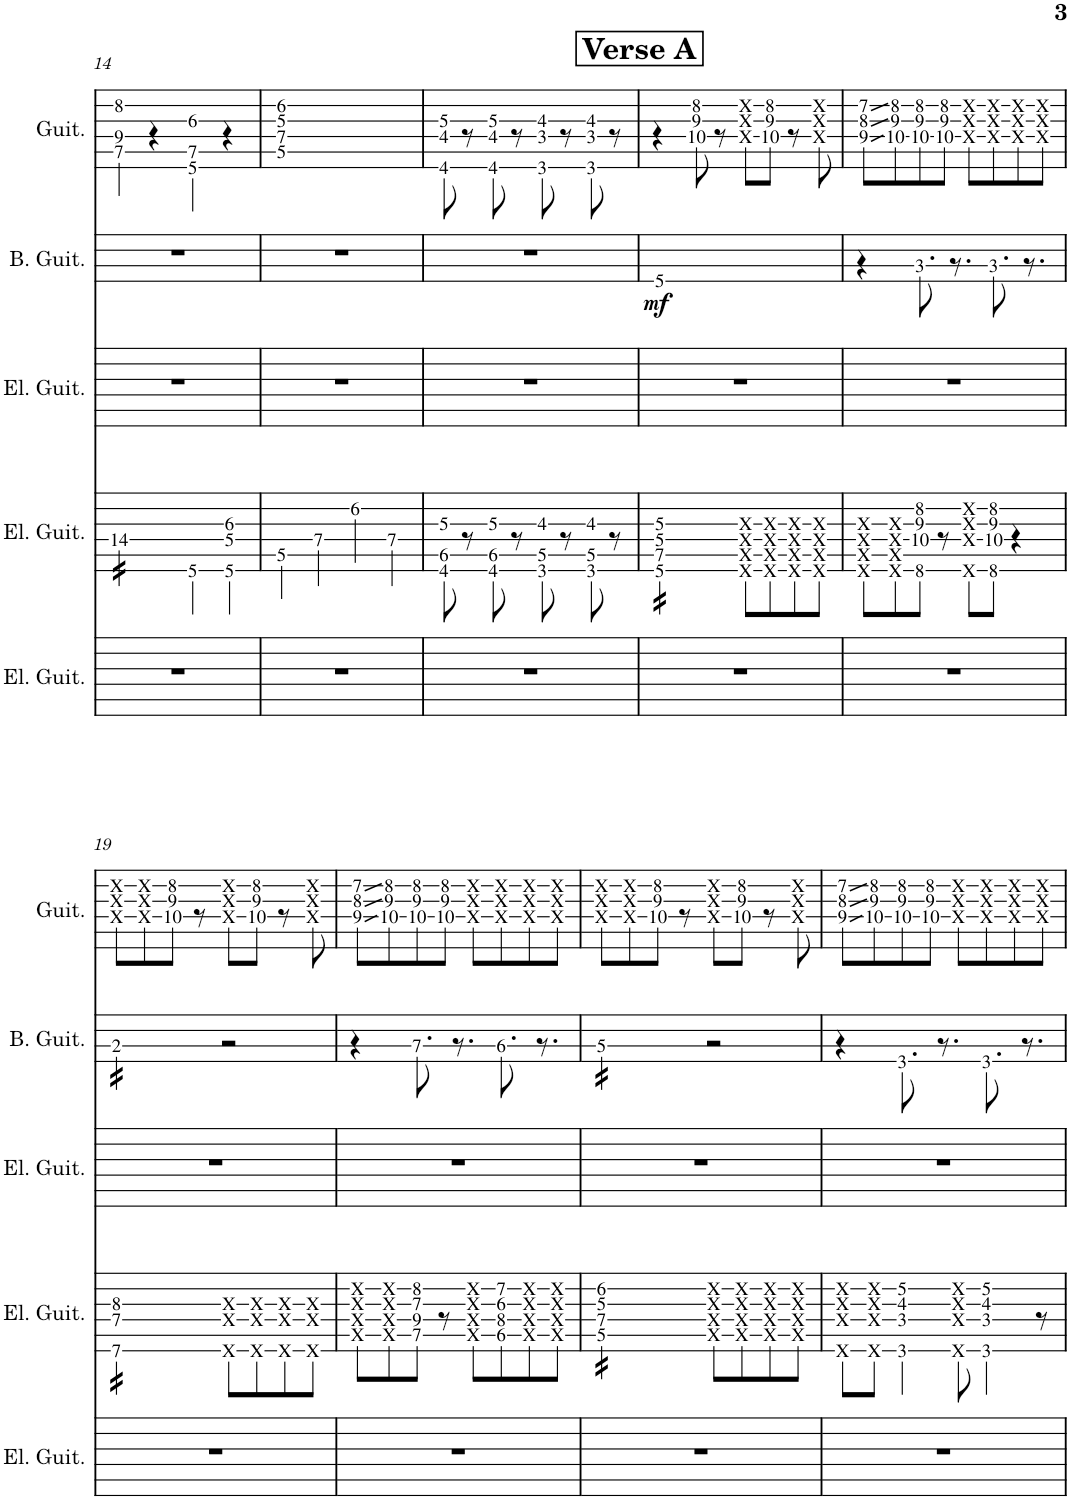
**kern	**kern	**kern	**kern	**dynam	**kern
*part5	*part4	*part3	*part2	*part2	*part1
*staff5	*staff4	*staff3	*staff2	*staff2	*staff1
*I"Electric Guitar	*I"Electric Guitar	*I"Electric Guitar	*I"Bass Guitar	*	*I"Guitar
*I'El. Guit.	*I'El. Guit.	*I'El. Guit.	*I'B. Guit.	*	*I'Guit.
!!LO:PB:g=z
*clefG2	*clefG2	*clefG2	*clefF4	*	*clefG2
*Trd7c12	*Trd7c12	*Trd7c12	*Trd7c12	*	*Trd7c12
*k[]	*k[]	*k[]	*k[]	*	*k[]
*M4/4	*M4/4	*M4/4	*M4/4	*	*M4/4
=14	=14	=14	=14	=14	=14
1r	2ee\	1r	1r	.	4e\ 4b\ 4gg\
.	.	.	.	.	4r
.	4A\	.	.	.	4A\ 4e\ 4cc#X\
.	4A\ 4g\ 4cc#X\	.	.	.	4r
=15	=15	=15	=15	=15	=15
1r	4d\	1r	1r	.	1d 1a 1cc 1ff
.	4a\	.	.	.	.
.	4ff\	.	.	.	.
.	4a\	.	.	.	.
=16	=16	=16	=16	=16	=16
1r	8G#X\ 8e-X\ 8cc\	1r	1r	.	8G#X\ 8f#X\ 8cc\
.	8r	.	.	.	8r
.	8G#\ 8e-\ 8cc\	.	.	.	8G#\ 8f#\ 8cc\
.	8r	.	.	.	8r
.	8Gn\ 8d\ 8b\	.	.	.	8Gn\ 8fn\ 8b\
.	8r	.	.	.	8r
.	8G\ 8d\ 8b\	.	.	.	8G\ 8f\ 8b\
.	8r	.	.	.	8r
!!LO:REH:place=s1:a:B:cj:fs=14:t=Verse A
=17	=17	=17	=17	=17	=17
!	!	!	!	!LO:DY:b	!
1r	2A\ 2e\ 2g\ 2cc\	1r	1AA	mf	4r
.	.	.	.	.	8cc\ 8ee\ 8gg\
.	.	.	.	.	8r
.	8A\ 8e\ 8g\ 8cc\L	.	.	.	8cc\ 8ee\ 8gg\L
.	8A\ 8e\ 8g\ 8cc\	.	.	.	8cc\ 8ee\ 8gg\J
.	8A\ 8e\ 8g\ 8cc\	.	.	.	8r
.	8A\ 8e\ 8g\ 8cc\J	.	.	.	8cc\ 8ee\ 8gg\
=18	=18	=18	=18	=18	=18
1r	8A\ 8e\ 8a\ 8cc\L	1r	4r	.	8b\ 8ee-X\ 8ff#X\L
.	8A\ 8e\ 8a\ 8cc\	.	.	.	8cc\ 8een\ 8gg\
.	8c\ 8cc\ 8ee\ 8gg\J	.	8.C\	.	8cc\ 8ee\ 8gg\
.	8r	.	.	.	8cc\ 8ee\ 8gg\J
.	.	.	8.r	.	.
.	8c\ 8cc\ 8ee\ 8gg\L	.	.	.	8cc\ 8ee\ 8gg\L
.	8c\ 8cc\ 8ee\ 8gg\J	.	8.C\	.	8cc\ 8ee\ 8gg\
.	4r	.	.	.	8cc\ 8ee\ 8gg\
.	.	.	8.r	.	.
.	.	.	.	.	8cc\ 8ee\ 8gg\J
!!LO:LB:g=z
=19	=19	=19	=19	=19	=19
1r	2B\ 2a\ 2ee-X\	1r	2BB\	.	8cc\ 8ee\ 8gg\L
.	.	.	.	.	8cc\ 8ee\ 8gg\
.	.	.	.	.	8cc\ 8ee\ 8gg\J
.	.	.	.	.	8r
.	8B\ 8a\ 8ee-\L	.	2r	.	8cc\ 8ee\ 8gg\L
.	8B\ 8a\ 8ee-\	.	.	.	8cc\ 8ee\ 8gg\J
.	8B\ 8a\ 8ee-\	.	.	.	8r
.	8B\ 8a\ 8ee-\J	.	.	.	8cc\ 8ee\ 8gg\
=20	=20	=20	=20	=20	=20
1r	8B\ 8f#X\ 8a\ 8ee-X\L	1r	4r	.	8b\ 8ee-X\ 8ff#X\L
.	8B\ 8f#\ 8a\ 8ee-\	.	.	.	8cc\ 8een\ 8gg\
.	8e\ 8b\ 8dd\ 8gg\J	.	8.E\	.	8cc\ 8ee\ 8gg\
.	8r	.	.	.	8cc\ 8ee\ 8gg\J
.	.	.	8.r	.	.
.	8e\ 8b\ 8dd\ 8gg\L	.	.	.	8cc\ 8ee\ 8gg\L
.	8e-X\ 8b-X\ 8cc#X\ 8ff#X\	.	8.E-X\	.	8cc\ 8ee\ 8gg\
.	8e-\ 8b-\ 8cc#\ 8ff#\	.	.	.	8cc\ 8ee\ 8gg\
.	.	.	8.r	.	.
.	8e-\ 8b-\ 8cc#\ 8ff#\J	.	.	.	8cc\ 8ee\ 8gg\J
=21	=21	=21	=21	=21	=21
1r	2d\ 2a\ 2cc\ 2ff\	1r	2D\	.	8cc\ 8ee\ 8gg\L
.	.	.	.	.	8cc\ 8ee\ 8gg\
.	.	.	.	.	8cc\ 8ee\ 8gg\J
.	.	.	.	.	8r
.	8d\ 8a\ 8cc\ 8ff\L	.	2r	.	8cc\ 8ee\ 8gg\L
.	8d\ 8a\ 8cc\ 8ff\	.	.	.	8cc\ 8ee\ 8gg\J
.	8d\ 8a\ 8cc\ 8ff\	.	.	.	8r
.	8d\ 8a\ 8cc\ 8ff\J	.	.	.	8cc\ 8ee\ 8gg\
=22	=22	=22	=22	=22	=22
1r	8G\ 8g\ 8b\ 8ee\L	1r	4r	.	8b\ 8ee-X\ 8ff#X\L
.	8G\ 8g\ 8b\ 8ee\J	.	.	.	8cc\ 8een\ 8gg\
.	4G\ 4f\ 4b\ 4ee\	.	8.GG\	.	8cc\ 8ee\ 8gg\
.	.	.	.	.	8cc\ 8ee\ 8gg\J
.	.	.	8.r	.	.
.	8G\ 8g\ 8b\ 8ee\	.	.	.	8cc\ 8ee\ 8gg\L
.	4G\ 4f\ 4b\ 4ee\	.	8.GG\	.	8cc\ 8ee\ 8gg\
.	.	.	.	.	8cc\ 8ee\ 8gg\
.	.	.	8.r	.	.
.	8r	.	.	.	8cc\ 8ee\ 8gg\J
=	=	=	=	=	=
*-	*-	*-	*-	*-	*-
